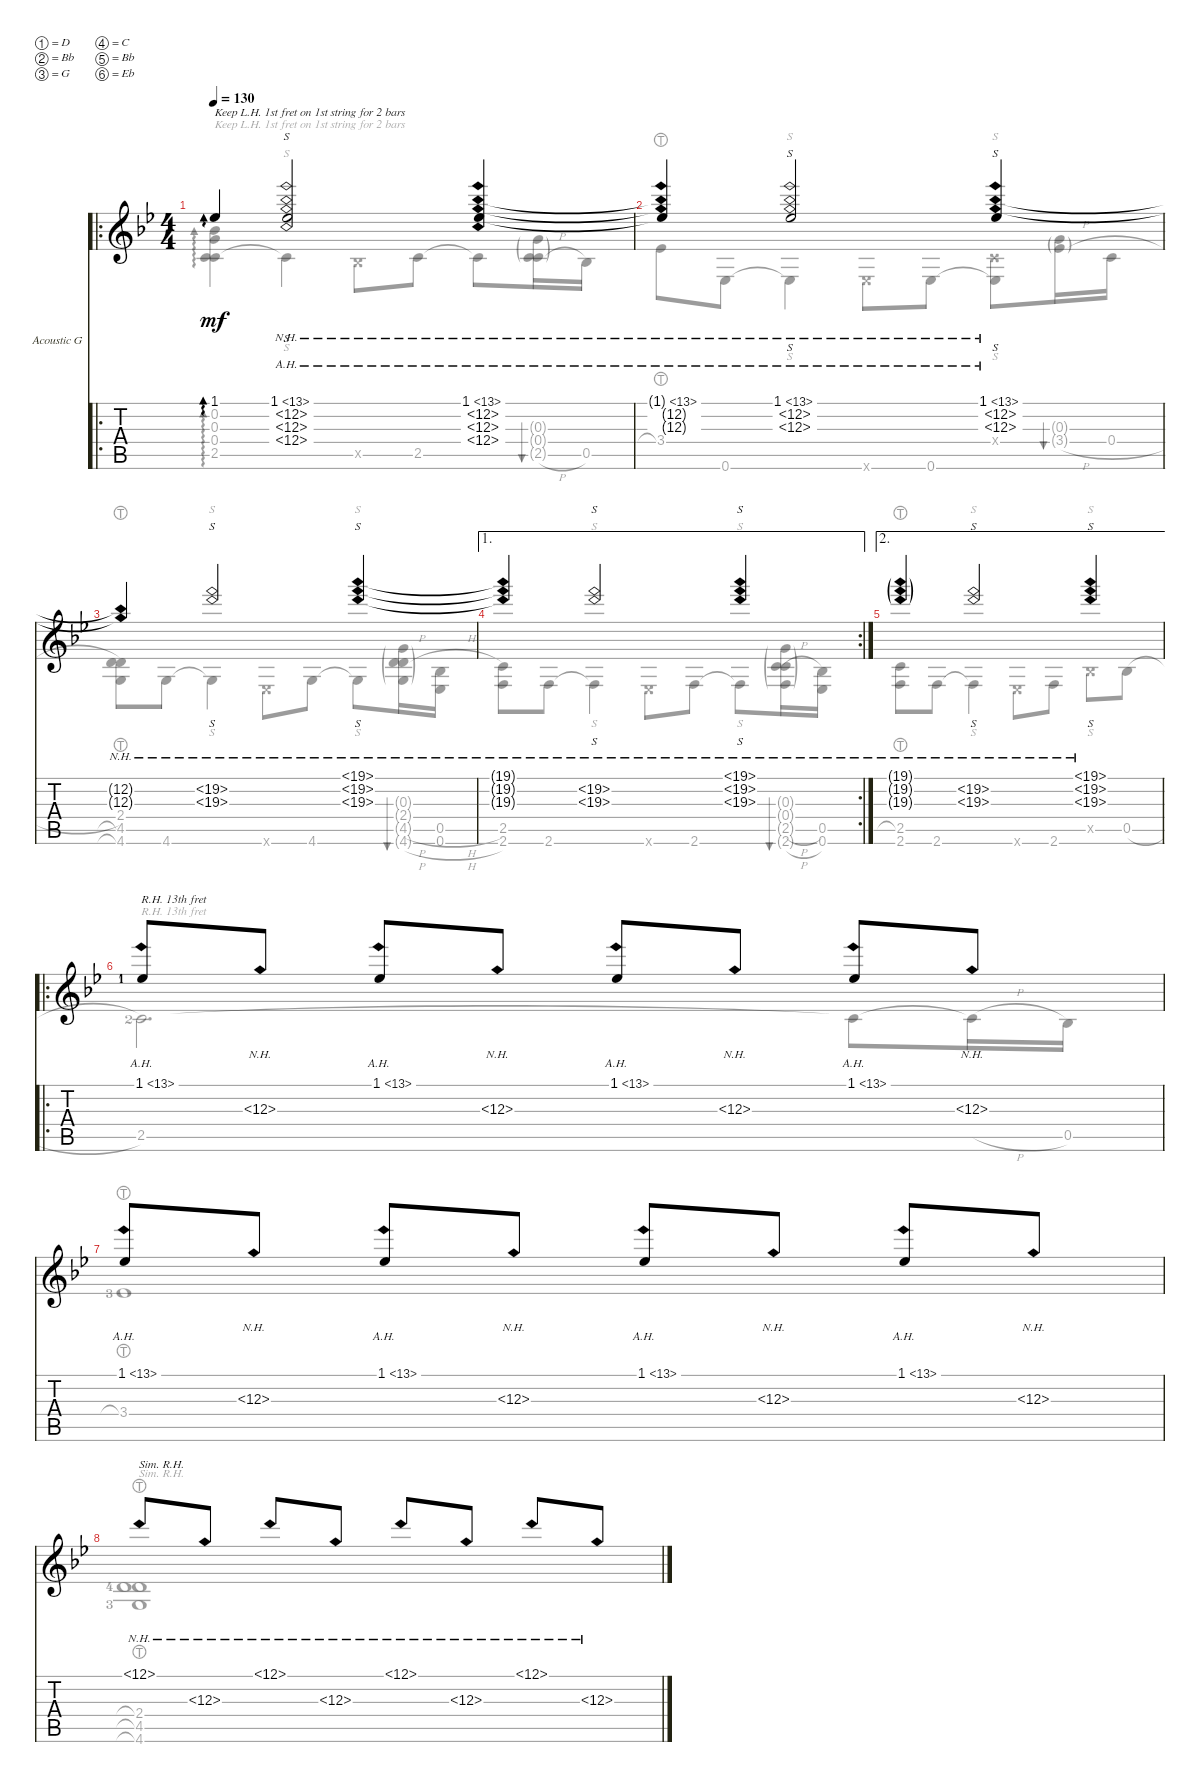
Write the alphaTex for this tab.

\defaultSystemsLayout 4
\bracketExtendMode nobrackets
\firstSystemTrackNameOrientation horizontal
\otherSystemsTrackNameOrientation horizontal
\track ("Acoustic Guitar" "Acoustic G") {instrument acousticguitarsteel}
\staff {score tabs}
\tuning (D4 Bb3 G3 C3 Bb2 Eb2)
\voice
\ro
\ts (4 4)
\tempo 130
\clef g2
\scale
0.37823
\ks gminor
1.1.4{ad 0 txt "Keep L.H. 1st fret on 1st string for 2 bars" dy mf} (12.2{nh} 12.3{nh} 12.4{nh} 1.1{ah 12}).2{s} (12.2{nh} 12.3{nh} 12.4{nh} 1.1{ah 12}).4 |
\scale
0.316857 (12.3{nh t} 12.2{nh t} 1.1{ah 12 t}).4 (12.2{nh} 1.1{ah 12} 12.3{nh}).2{s} (12.2{nh} 12.3{nh} 1.1{ah 12}).4{s} |
\scale
0.346124 (12.2{nh t} 12.3{nh t}).4 (19.3{nh} 19.2{nh}).2{s} (19.2{nh} 19.1{nh} 19.3{nh}).4{s} |
\ae 1
\rc 2
\scale
0.365193 (19.3{nh t} 19.2{nh t} 19.1{nh t}).4 (19.2{nh} 19.3{nh}).2{s} (19.2{nh} 19.1{nh} 19.3{nh}).4{s} |
\ae 2
\scale
0.287865 (19.3{nh g} 19.2{nh g} 19.1{nh g}).4 (19.2{nh} 19.3{nh}).2{s} (19.2{nh} 19.1{nh} 19.3{nh}).4{s} |
\ro
\scale
0.37106 1.1{ah 12 lf 2}.8{txt "R.H. 13th fret"} 12.3{nh}.8 1.1{ah 12}.8 12.3{nh}.8 1.1{ah 12}.8 12.3{nh}.8 1.1{ah 12}.8 12.3{nh}.8 |
\scale
0.323121 1.1{ah 12}.8 12.3{nh}.8 1.1{ah 12}.8 12.3{nh}.8 1.1{ah 12}.8 12.3{nh}.8 1.1{ah 12}.8 12.3{nh}.8 |
\scale
0.305801 12.1{nh}.8{txt "Sim. R.H."} 12.3{nh}.8 12.1{nh}.8 12.3{nh}.8 12.1{nh}.8 12.3{nh}.8 12.1{nh}.8 12.3{nh}.8
\voice
\clef g2
\ottava regular
\simile none
\scale
0.37823
\ks gminor
(2.5 0.4 0.3 0.2).4{ad 0 txt "Keep L.H. 1st fret on 1st string for 2 bars" dy mf} 2.5{t}.4{s} 0.5{x}.8 2.5.8 2.5{t}.8 (2.5{h g} 0.4{g} 0.3{g}).16{bu 30} 0.5.16 |
\scale
0.316857 3.4{lht}.8 0.6.8 0.6{t}.4{s} 0.6{x}.8 0.6.8 (0.6{t} 0.4{x}).8{s} (3.4{h g} 0.3{g}).16{bu 30} 0.4{h}.16 |
\scale
0.346124 (4.6{lht} 4.5{lht} 2.4).8 4.6.8 4.6{t}.4{s} 0.6{x}.8 4.6.8 4.6{t}.8{s} (4.6{h g} 4.5{h g} 2.4{g} 0.3{g}).16{bu 30} (0.6{h} 0.5{h}).16 |
\scale
0.365193 (2.6 2.5).8 2.6.8 2.6{t}.4{s} 0.6{x}.8 2.6.8 2.6{t}.8{s} (2.6{h g} 0.3{g} 0.4{g} 2.5{h g}).16{bu 30} (0.6 0.5).16 |
\scale
0.287865 (2.6 2.5{lht}).8 2.6.8 2.6{t}.4{s} 0.6{x}.8 2.6.8 0.5{x}.8{s} 0.5{h}.8 |
\scale
0.37106 2.5{lf 3}.2{d txt "R.H. 13th fret"} 2.5{t}.8 2.5{h t}.16 0.5.16 |
\scale
0.323121 3.4{lht lf 4}.1 |
\scale
0.305801 (4.6{lht lf 4} 4.5{lht lf 5} 2.4{lht}).1{txt "Sim. R.H."}
